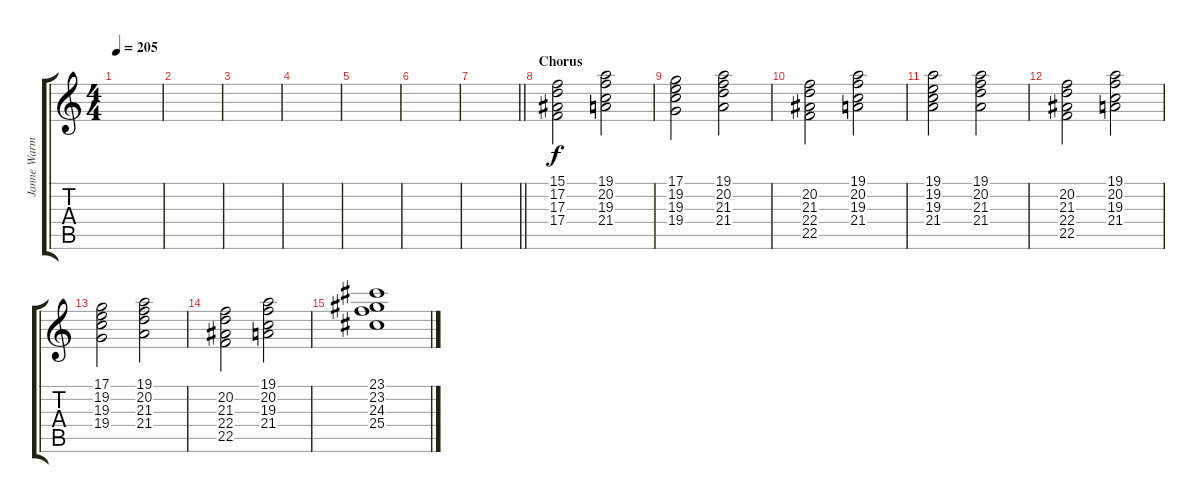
\track ("Janne Warman" "Janne Warm") {instrument stringensemble1}
\staff {score tabs}
\tuning (D4 A3 F3 C3 G2 D2) {hide}
\ts (4 4)
\tempo 205
\clef g2
\ks c
|
|
|
|
|
|
\barLineRight lightlight
|
\section ("" "Chorus")
(15.1 17.2 17.3 17.4).2{instrument drawbarorgan} (19.1 20.2 19.3 21.4).2 |
(17.1 19.2 19.3 19.4).2 (19.1 20.2 21.3 21.4).2 |
(20.2 21.3 22.4 22.5).2 (19.1 20.2 19.3 21.4).2 |
(19.1 19.2 19.3 21.4).2 (19.1 20.2 21.3 21.4).2 |
(20.2 21.3 22.4 22.5).2 (19.1 20.2 19.3 21.4).2 |
(17.1 19.2 19.3 19.4).2 (19.1 20.2 21.3 21.4).2 |
(20.2 21.3 22.4 22.5).2 (19.1 20.2 19.3 21.4).2 |
(23.1 23.2 24.3 25.4).1
